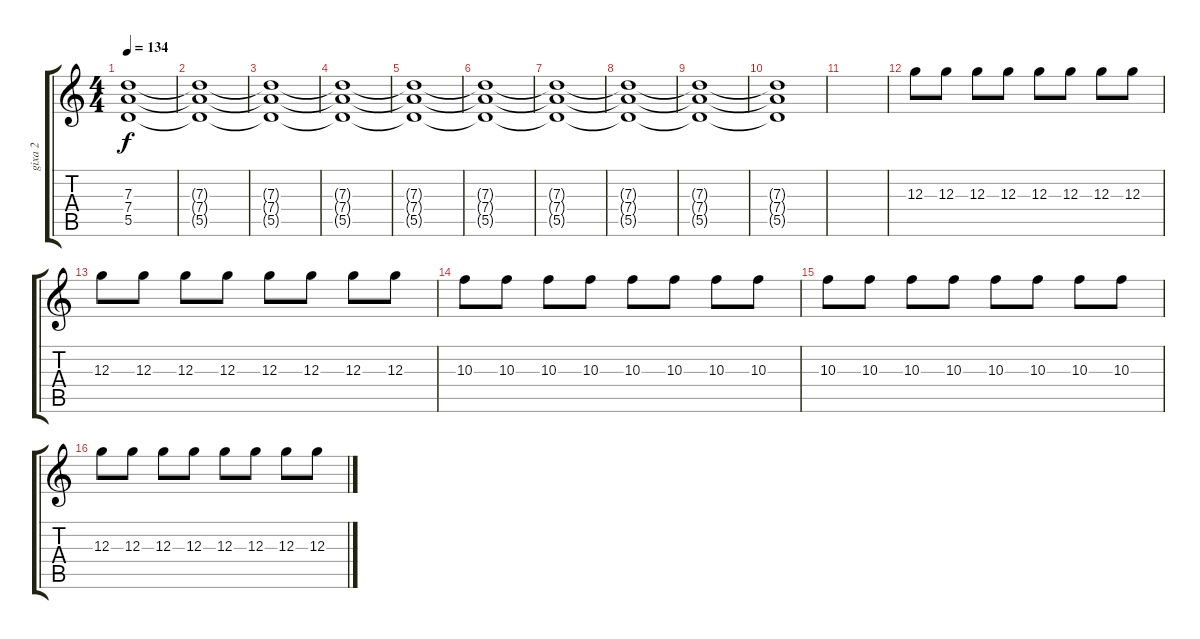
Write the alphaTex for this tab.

\track ("gixa 2" "gixa 2") {instrument overdrivenguitar}
\staff {score tabs}
\tuning (E4 B3 G3 D3 A2 D2) {hide}
\ts (4 4)
\tempo 134
\clef g2
\ks c
(7.3{t} 7.4{t} 5.5{t}).1{dy f} |
(7.3{t} 7.4{t} 5.5{t}).1 |
(7.3{t} 7.4{t} 5.5{t}).1 |
(7.3{t} 7.4{t} 5.5{t}).1 |
(7.3{t} 7.4{t} 5.5{t}).1 |
(7.3{t} 7.4{t} 5.5{t}).1 |
(7.3{t} 7.4{t} 5.5{t}).1 |
(7.3{t} 7.4{t} 5.5{t}).1 |
(7.3{t} 7.4{t} 5.5{t}).1 |
(7.3{t} 7.4{t} 5.5{t}).1 |
|
12.3.8 12.3.8 12.3.8 12.3.8 12.3.8 12.3.8 12.3.8 12.3.8 |
12.3.8 12.3.8 12.3.8 12.3.8 12.3.8 12.3.8 12.3.8 12.3.8 |
10.3.8 10.3.8 10.3.8 10.3.8 10.3.8 10.3.8 10.3.8 10.3.8 |
10.3.8 10.3.8 10.3.8 10.3.8 10.3.8 10.3.8 10.3.8 10.3.8 |
12.3.8 12.3.8 12.3.8 12.3.8 12.3.8 12.3.8 12.3.8 12.3.8
